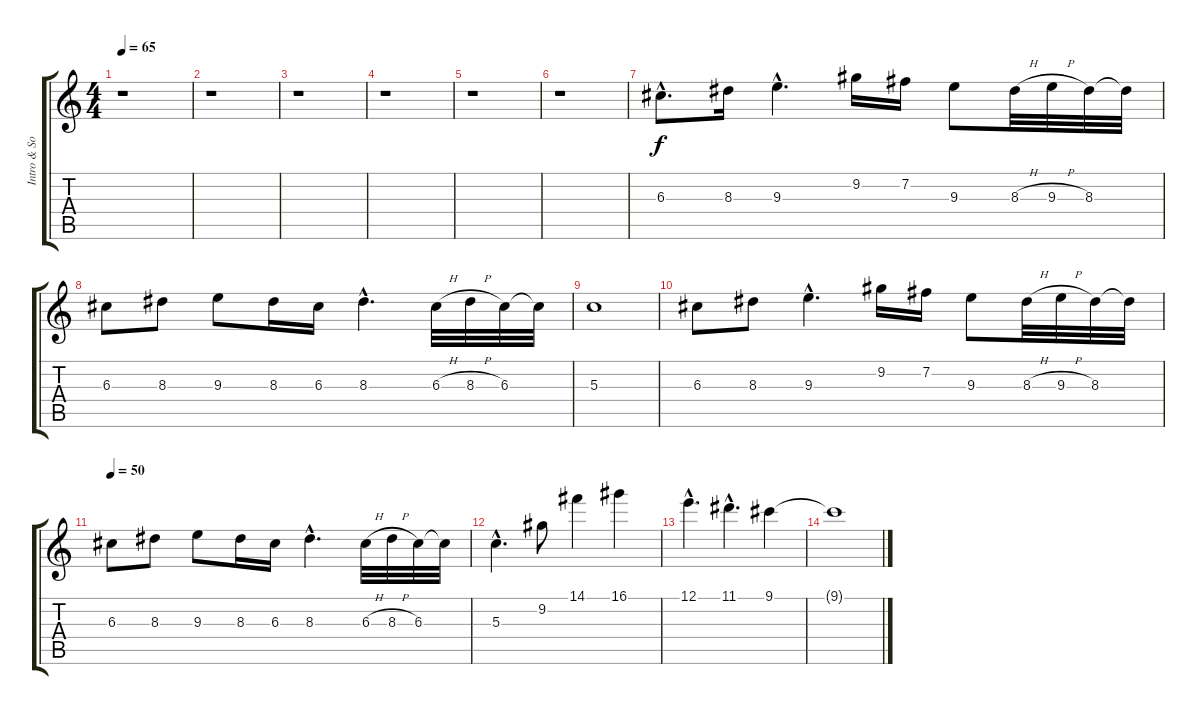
\track ("Intro & Solo Gtr." "Intro & So") {instrument overdrivenguitar}
\staff {score tabs}
\tuning (E4 B3 G3 D3 A2 E2) {hide}
\ts (4 4)
\tempo 65
\clef g2
\ks c
r.1{dy f} |
r.1 |
r.1 |
r.1 |
r.1 |
r.1 |
6.3{hac}.8{d} 8.3.16 9.3{hac}.4{d} 9.2.16 7.2.16 9.3.8 8.3{h}.32 9.3{h}.32 8.3.32 8.3{t}.32 |
6.3.8 8.3.8 9.3.8 8.3.16 6.3.16 8.3{hac}.4{d} 6.3{h}.32 8.3{h}.32 6.3.32 6.3{t}.32 |
5.3.1 |
6.3.8 8.3.8 9.3{hac}.4{d} 9.2.16 7.2.16 9.3.8 8.3{h}.32 9.3{h}.32 8.3.32 8.3{t}.32 |
\tempo 50
6.3.8 8.3.8 9.3.8 8.3.16 6.3.16 8.3{hac}.4{d} 6.3{h}.32 8.3{h}.32 6.3.32 6.3{t}.32 |
5.3{hac}.4{d} 9.2.8 14.1.4 16.1.4 |
12.1{hac}.4{d volume 3} 11.1{hac}.4{d} 9.1.4 |
9.1{t}.1
